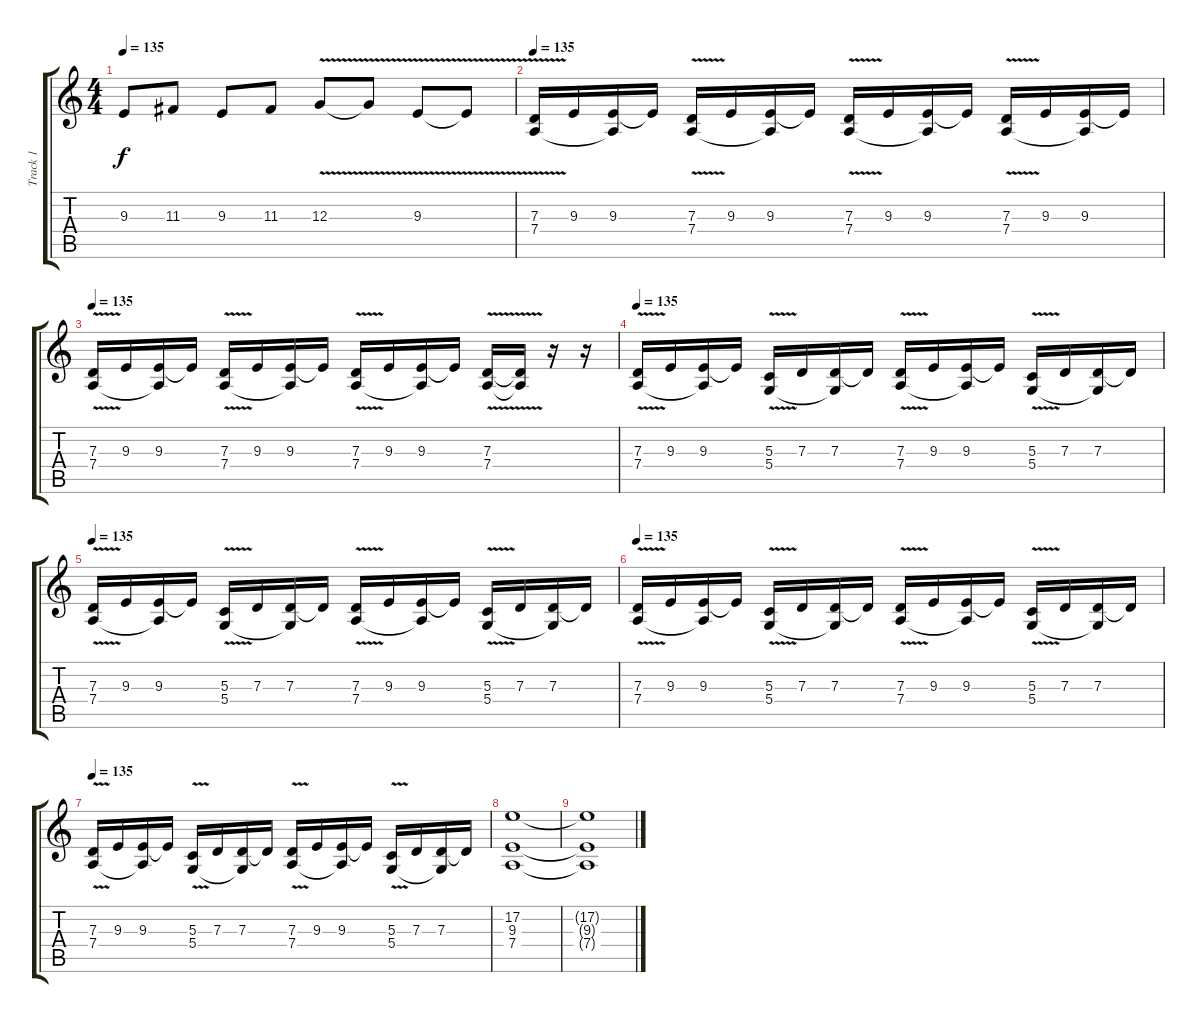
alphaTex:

\track ("Track 1" "Track 1") {instrument fiddle}
\staff {score tabs}
\tuning (E4 B3 G3 D3 A2 E2) {hide}
\ts (4 4)
\tempo 135
\clef g2
\ks c
9.3.8{dy f} 11.3.8 9.3.8 11.3.8 12.3{v}.8 12.3{t}.8 9.3{v}.8 9.3{t}.8 |
\tempo 135
(7.3{v} 7.4).16 9.3.16 (9.3 7.4{t}).16 9.3{t}.16 (7.3{v} 7.4).16 9.3.16 (9.3 7.4{t}).16 9.3{t}.16 (7.3{v} 7.4).16 9.3.16 (9.3 7.4{t}).16 9.3{t}.16 (7.3{v} 7.4).16 9.3.16 (9.3 7.4{t}).16 9.3{t}.16 |
\tempo 135
(7.3{v} 7.4).16 9.3.16 (9.3 7.4{t}).16 9.3{t}.16 (7.3{v} 7.4).16 9.3.16 (9.3 7.4{t}).16 9.3{t}.16 (7.3{v} 7.4).16 9.3.16 (9.3 7.4{t}).16 9.3{t}.16 (7.3{v} 7.4).16 (7.3{t} 7.4{t}).16 r.16 r.16 |
\tempo 135
(7.3{v} 7.4).16 9.3.16 (9.3 7.4{t}).16 9.3{t}.16 (5.3{v} 5.4).16 7.3.16 (7.3 5.4{t}).16 7.3{t}.16 (7.3{v} 7.4).16 9.3.16 (9.3 7.4{t}).16 9.3{t}.16 (5.3{v} 5.4).16 7.3.16 (7.3 5.4{t}).16 7.3{t}.16 |
\tempo 135
(7.3{v} 7.4).16 9.3.16 (9.3 7.4{t}).16 9.3{t}.16 (5.3{v} 5.4).16 7.3.16 (7.3 5.4{t}).16 7.3{t}.16 (7.3{v} 7.4).16 9.3.16 (9.3 7.4{t}).16 9.3{t}.16 (5.3{v} 5.4).16 7.3.16 (7.3 5.4{t}).16 7.3{t}.16 |
\tempo 135
(7.3{v} 7.4).16 9.3.16 (9.3 7.4{t}).16 9.3{t}.16 (5.3{v} 5.4).16 7.3.16 (7.3 5.4{t}).16 7.3{t}.16 (7.3{v} 7.4).16 9.3.16 (9.3 7.4{t}).16 9.3{t}.16 (5.3{v} 5.4).16 7.3.16 (7.3 5.4{t}).16 7.3{t}.16 |
\tempo 135
(7.3{v} 7.4).16 9.3.16 (9.3 7.4{t}).16 9.3{t}.16 (5.3{v} 5.4).16 7.3.16 (7.3 5.4{t}).16 7.3{t}.16 (7.3{v} 7.4).16 9.3.16 (9.3 7.4{t}).16 9.3{t}.16 (5.3{v} 5.4).16 7.3.16 (7.3 5.4{t}).16 7.3{t}.16 |
(17.2 9.3 7.4).1 |
(17.2{t} 9.3{t} 7.4{t}).1
